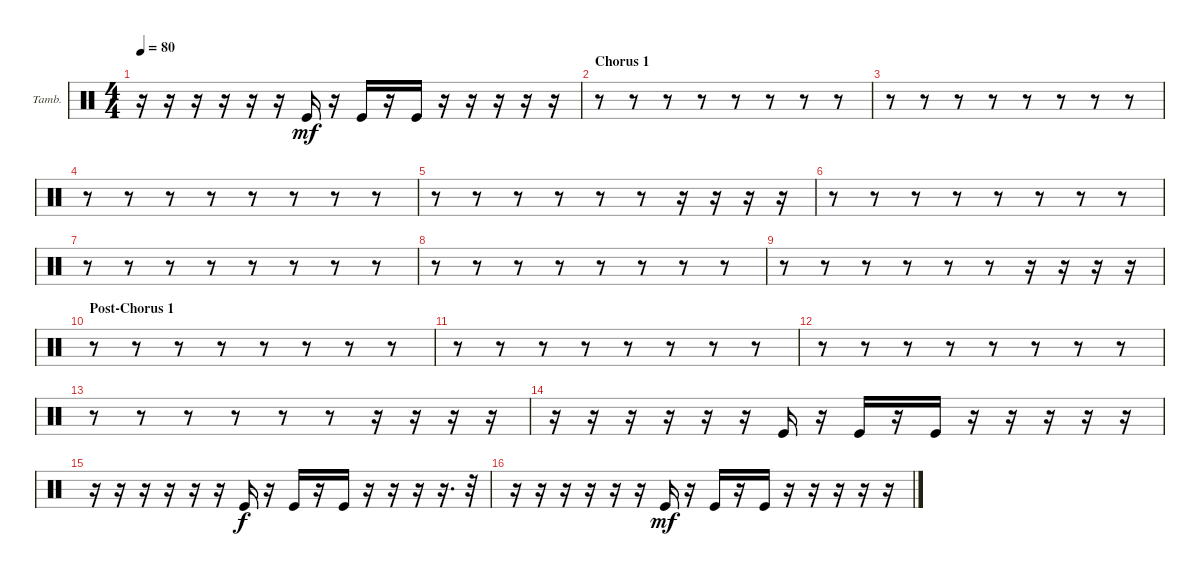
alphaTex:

\bracketExtendMode groupsimilarinstruments
\firstSystemTrackNameOrientation horizontal
\otherSystemsTrackNameOrientation horizontal
\track ("Tambourine" "Tamb.") {instrument percussion}
\staff {score}
\articulation defaults
\ts (4 4)
\tempo 80
\clef neutral
\ks c
r.16{dy mf} r.16 r.16 r.16 r.16 r.16 "Kick (hit)".16 r.16 "Kick (hit)".16 r.16 "Kick (hit)".16 r.16 r.16 r.16 r.16 r.16 |
\section ("" "Chorus 1")
r.8 r.8 r.8 r.8 r.8 r.8 r.8 r.8 |
r.8 r.8 r.8 r.8 r.8 r.8 r.8 r.8 |
r.8 r.8 r.8 r.8 r.8 r.8 r.8 r.8 |
r.8 r.8 r.8 r.8 r.8 r.8 r.16 r.16 r.16 r.16 |
r.8 r.8 r.8 r.8 r.8 r.8 r.8 r.8 |
r.8 r.8 r.8 r.8 r.8 r.8 r.8 r.8 |
r.8 r.8 r.8 r.8 r.8 r.8 r.8 r.8 |
r.8 r.8 r.8 r.8 r.8 r.8 r.16 r.16 r.16 r.16 |
\section ("" "Post-Chorus 1")
r.8 r.8 r.8 r.8 r.8 r.8 r.8 r.8 |
r.8 r.8 r.8 r.8 r.8 r.8 r.8 r.8 |
r.8 r.8 r.8 r.8 r.8 r.8 r.8 r.8 |
r.8 r.8 r.8 r.8 r.8 r.8 r.16 r.16 r.16 r.16 |
r.16 r.16 r.16 r.16 r.16 r.16 "Kick (hit)".16 r.16 "Kick (hit)".16 r.16 "Kick (hit)".16 r.16 r.16 r.16 r.16 r.16 |
r.16 r.16 r.16 r.16 r.16 r.16 "Kick (hit)".16{dy f} r.16 "Kick (hit)".16 r.16 "Kick (hit)".16 r.16 r.16 r.16 r.16{d} r.32 |
r.16 r.16 r.16 r.16 r.16 r.16 "Kick (hit)".16{dy mf} r.16 "Kick (hit)".16 r.16 "Kick (hit)".16 r.16 r.16 r.16 r.16 r.16
